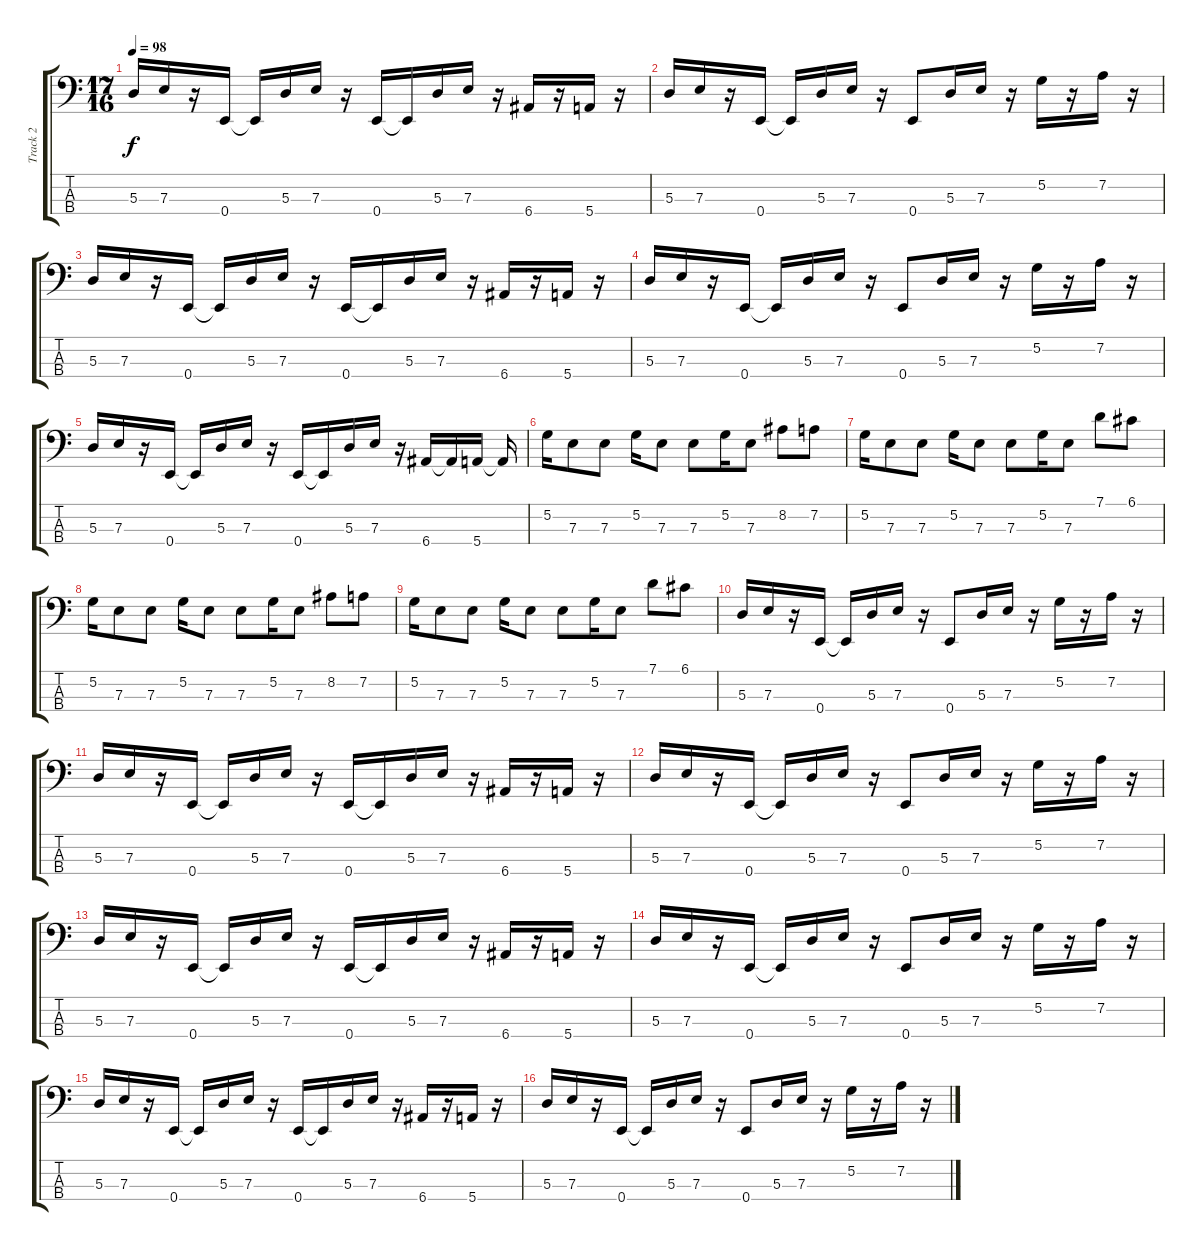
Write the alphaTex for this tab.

\track ("Track 2" "Track 2") {instrument electricbassfinger}
\staff {score tabs}
\tuning (G2 D2 A1 E1) {hide}
\ts (17 16)
\tempo 98
\clef f4
\ks c
5.3.16{dy f} 7.3.16 r.16 0.4.16 0.4{t}.16 5.3.16 7.3.16 r.16 0.4.16 0.4{t}.16 5.3.16 7.3.16 r.16 6.4.16 r.16 5.4.16 r.16 |
5.3.16 7.3.16 r.16 0.4.16 0.4{t}.16 5.3.16 7.3.16 r.16 0.4.8 5.3.16 7.3.16 r.16 5.2.16 r.16 7.2.16 r.16 |
5.3.16 7.3.16 r.16 0.4.16 0.4{t}.16 5.3.16 7.3.16 r.16 0.4.16 0.4{t}.16 5.3.16 7.3.16 r.16 6.4.16 r.16 5.4.16 r.16 |
5.3.16 7.3.16 r.16 0.4.16 0.4{t}.16 5.3.16 7.3.16 r.16 0.4.8 5.3.16 7.3.16 r.16 5.2.16 r.16 7.2.16 r.16 |
5.3.16 7.3.16 r.16 0.4.16 0.4{t}.16 5.3.16 7.3.16 r.16 0.4.16 0.4{t}.16 5.3.16 7.3.16 r.16 6.4.16 6.4{t}.16 5.4.16 5.4{t}.16 |
5.2.16 7.3.8 7.3.8 5.2.16 7.3.8 7.3.8 5.2.16 7.3.8 8.2.8 7.2.8 |
5.2.16 7.3.8 7.3.8 5.2.16 7.3.8 7.3.8 5.2.16 7.3.8 7.1.8 6.1.8 |
5.2.16 7.3.8 7.3.8 5.2.16 7.3.8 7.3.8 5.2.16 7.3.8 8.2.8 7.2.8 |
5.2.16 7.3.8 7.3.8 5.2.16 7.3.8 7.3.8 5.2.16 7.3.8 7.1.8 6.1.8 |
5.3.16 7.3.16 r.16 0.4.16 0.4{t}.16 5.3.16 7.3.16 r.16 0.4.8 5.3.16 7.3.16 r.16 5.2.16 r.16 7.2.16 r.16 |
5.3.16 7.3.16 r.16 0.4.16 0.4{t}.16 5.3.16 7.3.16 r.16 0.4.16 0.4{t}.16 5.3.16 7.3.16 r.16 6.4.16 r.16 5.4.16 r.16 |
5.3.16 7.3.16 r.16 0.4.16 0.4{t}.16 5.3.16 7.3.16 r.16 0.4.8 5.3.16 7.3.16 r.16 5.2.16 r.16 7.2.16 r.16 |
5.3.16 7.3.16 r.16 0.4.16 0.4{t}.16 5.3.16 7.3.16 r.16 0.4.16 0.4{t}.16 5.3.16 7.3.16 r.16 6.4.16 r.16 5.4.16 r.16 |
5.3.16 7.3.16 r.16 0.4.16 0.4{t}.16 5.3.16 7.3.16 r.16 0.4.8 5.3.16 7.3.16 r.16 5.2.16 r.16 7.2.16 r.16 |
5.3.16 7.3.16 r.16 0.4.16 0.4{t}.16 5.3.16 7.3.16 r.16 0.4.16 0.4{t}.16 5.3.16 7.3.16 r.16 6.4.16 r.16 5.4.16 r.16 |
5.3.16 7.3.16 r.16 0.4.16 0.4{t}.16 5.3.16 7.3.16 r.16 0.4.8 5.3.16 7.3.16 r.16 5.2.16 r.16 7.2.16 r.16
